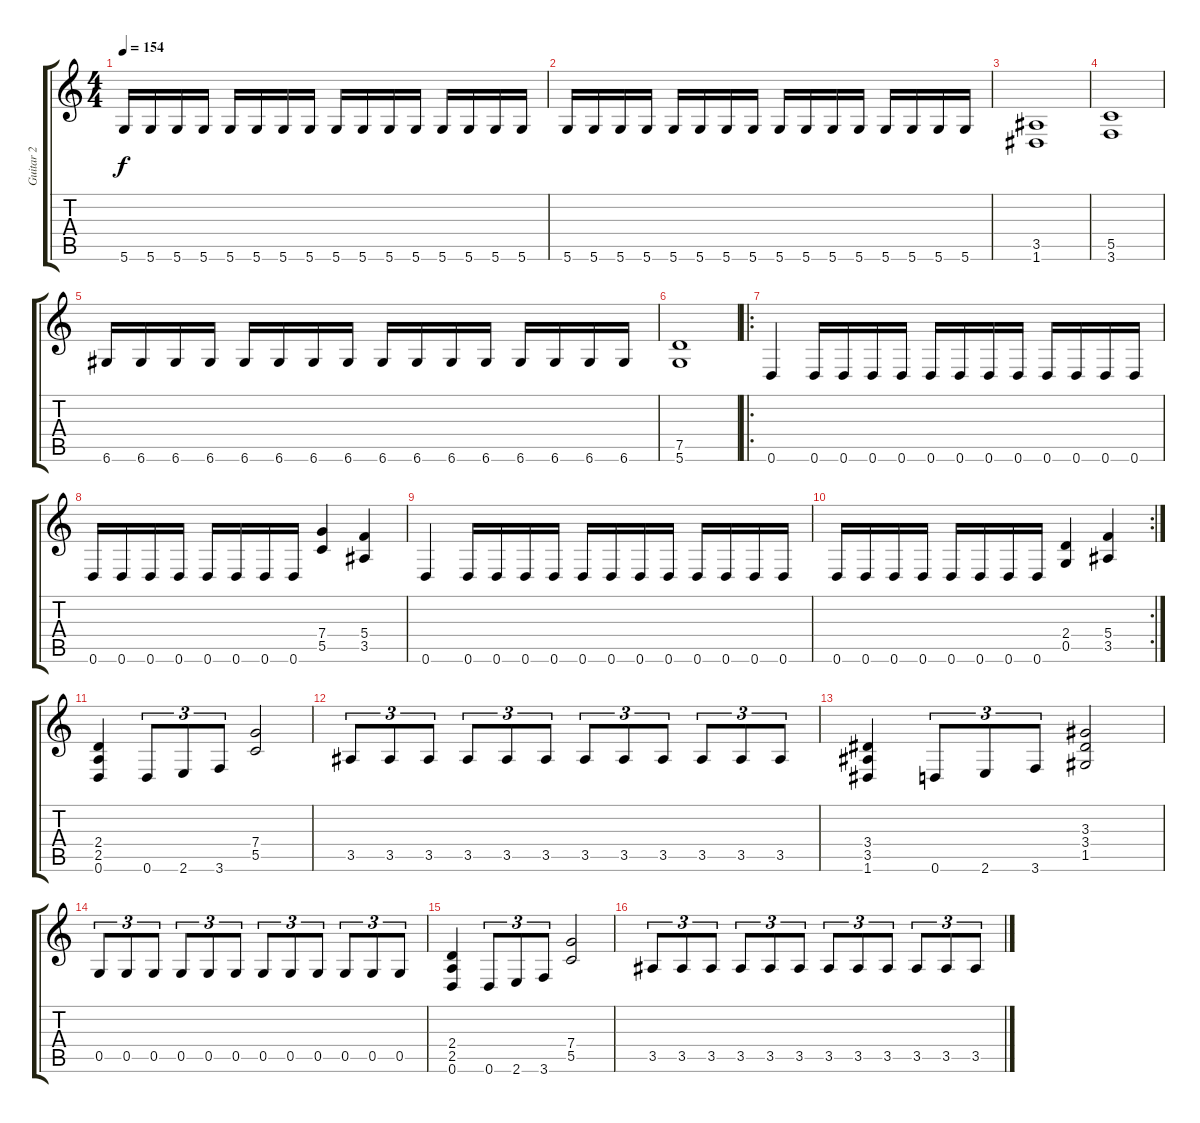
\track ("Guitar 2" "Guitar 2") {instrument distortionguitar}
\staff {score tabs}
\tuning (D4 A3 F3 C3 G2 D2) {hide}
\ts (4 4)
\tempo 154
\clef g2
\ks c
5.6.16{dy f} 5.6.16 5.6.16 5.6.16 5.6.16 5.6.16 5.6.16 5.6.16 5.6.16 5.6.16 5.6.16 5.6.16 5.6.16 5.6.16 5.6.16 5.6.16 |
5.6.16 5.6.16 5.6.16 5.6.16 5.6.16 5.6.16 5.6.16 5.6.16 5.6.16 5.6.16 5.6.16 5.6.16 5.6.16 5.6.16 5.6.16 5.6.16 |
(3.5 1.6).1 |
(5.5 3.6).1 |
6.6.16 6.6.16 6.6.16 6.6.16 6.6.16 6.6.16 6.6.16 6.6.16 6.6.16 6.6.16 6.6.16 6.6.16 6.6.16 6.6.16 6.6.16 6.6.16 |
(7.5 5.6).1 |
\ro
0.6.4 0.6.16 0.6.16 0.6.16 0.6.16 0.6.16 0.6.16 0.6.16 0.6.16 0.6.16 0.6.16 0.6.16 0.6.16 |
0.6.16 0.6.16 0.6.16 0.6.16 0.6.16 0.6.16 0.6.16 0.6.16 (7.4 5.5).4 (5.4 3.5).4 |
0.6.4 0.6.16 0.6.16 0.6.16 0.6.16 0.6.16 0.6.16 0.6.16 0.6.16 0.6.16 0.6.16 0.6.16 0.6.16 |
\rc 2
0.6.16 0.6.16 0.6.16 0.6.16 0.6.16 0.6.16 0.6.16 0.6.16 (2.4 0.5).4 (5.4 3.5).4 |
(2.4 2.5 0.6).4 0.6.8{tu (3 2)} 2.6.8{tu (3 2)} 3.6.8{tu (3 2)} (7.4 5.5).2 |
3.5.8{tu (3 2)} 3.5.8{tu (3 2)} 3.5.8{tu (3 2)} 3.5.8{tu (3 2)} 3.5.8{tu (3 2)} 3.5.8{tu (3 2)} 3.5.8{tu (3 2)} 3.5.8{tu (3 2)} 3.5.8{tu (3 2)} 3.5.8{tu (3 2)} 3.5.8{tu (3 2)} 3.5.8{tu (3 2)} |
(3.4 3.5 1.6).4 0.6.8{tu (3 2)} 2.6.8{tu (3 2)} 3.6.8{tu (3 2)} (3.3 3.4 1.5).2 |
0.5.8{tu (3 2)} 0.5.8{tu (3 2)} 0.5.8{tu (3 2)} 0.5.8{tu (3 2)} 0.5.8{tu (3 2)} 0.5.8{tu (3 2)} 0.5.8{tu (3 2)} 0.5.8{tu (3 2)} 0.5.8{tu (3 2)} 0.5.8{tu (3 2)} 0.5.8{tu (3 2)} 0.5.8{tu (3 2)} |
(2.4 2.5 0.6).4 0.6.8{tu (3 2)} 2.6.8{tu (3 2)} 3.6.8{tu (3 2)} (7.4 5.5).2 |
3.5.8{tu (3 2)} 3.5.8{tu (3 2)} 3.5.8{tu (3 2)} 3.5.8{tu (3 2)} 3.5.8{tu (3 2)} 3.5.8{tu (3 2)} 3.5.8{tu (3 2)} 3.5.8{tu (3 2)} 3.5.8{tu (3 2)} 3.5.8{tu (3 2)} 3.5.8{tu (3 2)} 3.5.8{tu (3 2)}
